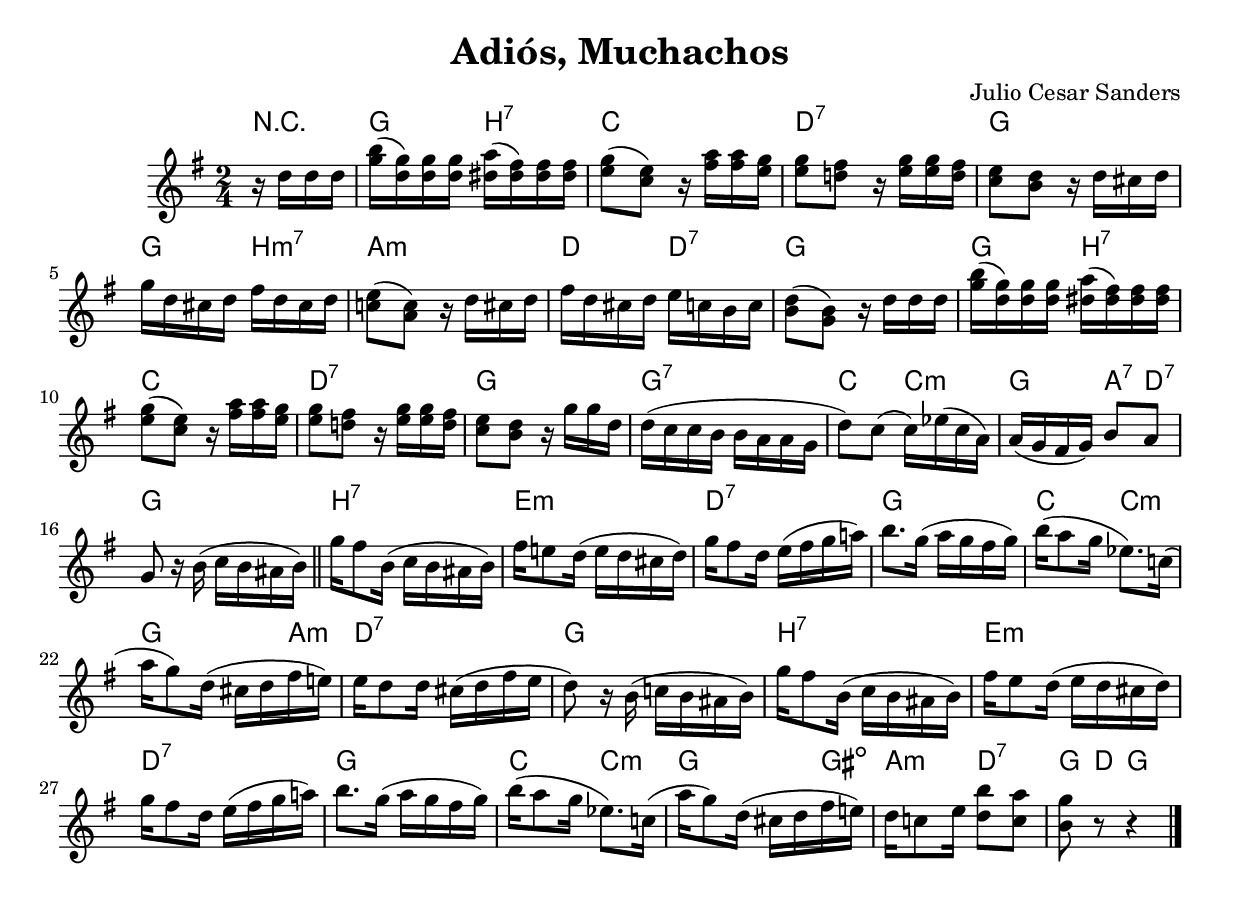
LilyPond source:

%%% Adiós, Muchcachos
\include "suomi.ly"

\header {
  title = "Adiós, Muchachos"
%  subtitle = 
  composer = "Julio Cesar Sanders"
}

<< 
  \chords { 
    r4 |
    g4 h:7  | c2      | d:7     | g   |
    % 5
    g4 h:m7 | a2:m    | d4  d:7 | g2  |
    % 9
    g4 h:7  | c2      | d:7     | g   | 
    % 13
    g:7     | c4  c:m | g  a8:7 d:7 | g2 |
    % 17
    h:7     | e:m     | d:7     | g   |
    % 21
    c4 c:m  | g4. a8:m | d2:7   | g  |
    % 25
    h:7     | e:m     | d:7     | g   |
    % 29
    c4 c:m  | g4. gis8:dim | a4:m d:7 | g8 d g4 |
  }
  
\relative c'' {
  \time 2/4
  \key g \major
  \partial 4 r16 d d d |
  << {h'16( g) g g} {g d d d}>> << {a'( fis) fis fis} {dis dis dis dis} >>  |
  << {g8( e)} {e c} >> r16 << {a' a g } {fis fis e} >> |
  << {g8 fis} {e d!} >> r16 << {g g fis} {e e d} >> |
  << {e8 d} {c h} >> r16 d cis d |
  g d cis d fis d cis d |
  << {e8( c)} {c! a} >> r16 d cis d |
  fis d cis d e c h c |
  << {d8( h)} {h g}>> r16 d' d d |
  << {h'16( g) g g} {g d d d}>> << {a'( fis) fis fis} {dis dis dis dis} >>  |
  << {g8( e)} {e c} >> r16 << {a' a g } {fis fis e} >> |
  << {g8 fis} {e d!} >> r16 << {g g fis} {e e d} >> |
  << {e8 d} {c h} >> r16 g' g d |
  d( c c h \stemDown h a a g |
  d'8) c( c16) es( c a) |
  \stemNeutral a( g fis g) h8 a |
  g r16 h( c h ais h) \bar "||"
  g' fis8 h,16( c h ais h) |
  fis' e!8 d16( e d cis d) |
  g fis8 d16 e( fis g a!) |
  h8. g16( a g fis g) |
  h( a8 g16 es8.) c!16( |
  a' g8) d16( cis d fis e!) |
  e d8 d16 cis( d fis e |
  d8) r16 h( c! h ais h) |
  g' fis8 h,16( c h ais h) |
  fis' e8 d16( e d cis d) |
  g fis8 d16 e( fis g a!) |
  h8. g16( a g fis g) |
  h( a8 g16 es8.) c!16( |
  a' g8) d16( cis d fis e!) |
  d c!8 e16 << {h'8 a} {d, c} >>|
  <<g' h,>> r8 r4 \bar "|."
}
>>
  
%% Optional version number
\version "2.16.0"
